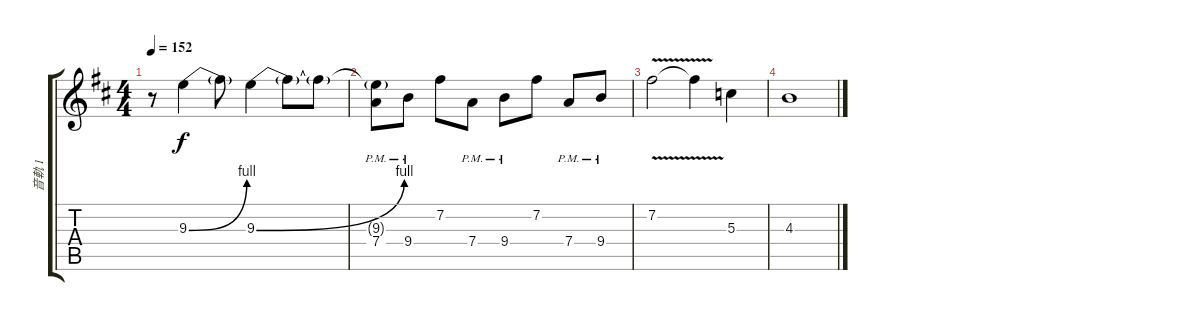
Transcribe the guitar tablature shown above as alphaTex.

\track ("音軌 1" "音軌 1") {instrument overdrivenguitar}
\staff {score tabs}
\tuning (E4 B3 G3 D3 A2 E2) {hide}
\ts (4 4)
\tempo 152
\clef g2
\ks bminor
r.8{dy f} 9.3{be (bend 0 0 60 4)}.4 9.3{t}.8 9.3{be (bend 0 0 60 4)}.4 9.3{t}.8 9.3{t}.8 |
(9.3{t} 7.4{pm}).8 9.4{pm}.8 7.2.8 7.4{pm}.8 9.4{pm}.8 7.2.8 7.4{pm}.8 9.4{pm}.8 |
7.2{v}.2 7.2{t}.4 5.3.4 |
4.3.1
